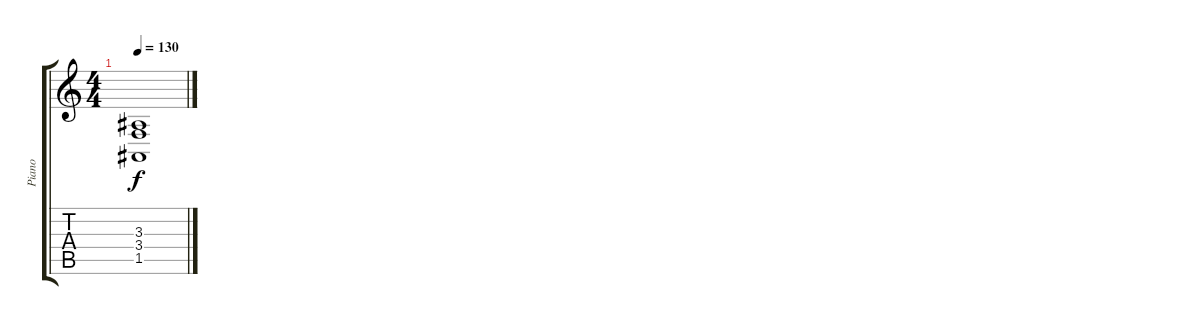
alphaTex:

\track ("Piano" "Piano") {instrument honkytonkpiano}
\staff {score tabs}
\tuning (E4 B3 G3 D3 A2 E2) {hide}
\ts (4 4)
\tempo 130
\clef g2
\ks c
(3.3 3.4 1.5).1{dy f}
